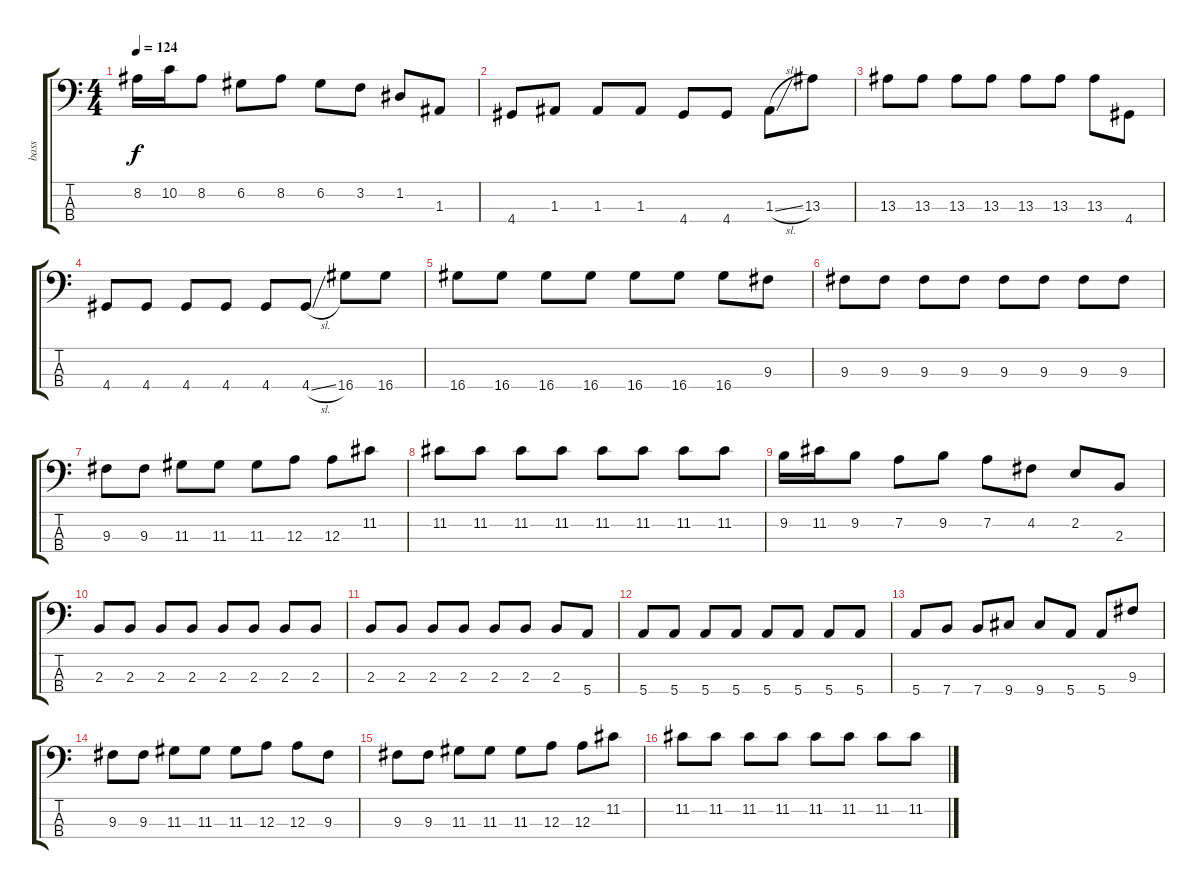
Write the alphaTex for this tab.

\track ("bass" "bass") {instrument electricbassfinger}
\staff {score tabs}
\tuning (G2 D2 A1 E1) {hide}
\ts (4 4)
\tempo 124
\clef f4
\ks c
8.2.16{dy f} 10.2.16 8.2.8 6.2.8 8.2.8 6.2.8 3.2.8 1.2.8 1.3.8 |
4.4.8 1.3.8 1.3.8 1.3.8 4.4.8 4.4.8 1.3{sl}.8 13.3.8 |
13.3.8 13.3.8 13.3.8 13.3.8 13.3.8 13.3.8 13.3.8 4.4.8 |
4.4.8 4.4.8 4.4.8 4.4.8 4.4.8 4.4{sl}.8 16.4.8 16.4.8 |
16.4.8 16.4.8 16.4.8 16.4.8 16.4.8 16.4.8 16.4.8 9.3.8 |
9.3.8 9.3.8 9.3.8 9.3.8 9.3.8 9.3.8 9.3.8 9.3.8 |
9.3.8 9.3.8 11.3.8 11.3.8 11.3.8 12.3.8 12.3.8 11.2.8 |
11.2.8 11.2.8 11.2.8 11.2.8 11.2.8 11.2.8 11.2.8 11.2.8 |
9.2.16 11.2.16 9.2.8 7.2.8 9.2.8 7.2.8 4.2.8 2.2.8 2.3.8 |
2.3.8 2.3.8 2.3.8 2.3.8 2.3.8 2.3.8 2.3.8 2.3.8 |
2.3.8 2.3.8 2.3.8 2.3.8 2.3.8 2.3.8 2.3.8 5.4.8 |
5.4.8 5.4.8 5.4.8 5.4.8 5.4.8 5.4.8 5.4.8 5.4.8 |
5.4.8 7.4.8 7.4.8 9.4.8 9.4.8 5.4.8 5.4.8 9.3.8 |
9.3.8 9.3.8 11.3.8 11.3.8 11.3.8 12.3.8 12.3.8 9.3.8 |
9.3.8 9.3.8 11.3.8 11.3.8 11.3.8 12.3.8 12.3.8 11.2.8 |
11.2.8 11.2.8 11.2.8 11.2.8 11.2.8 11.2.8 11.2.8 11.2.8
